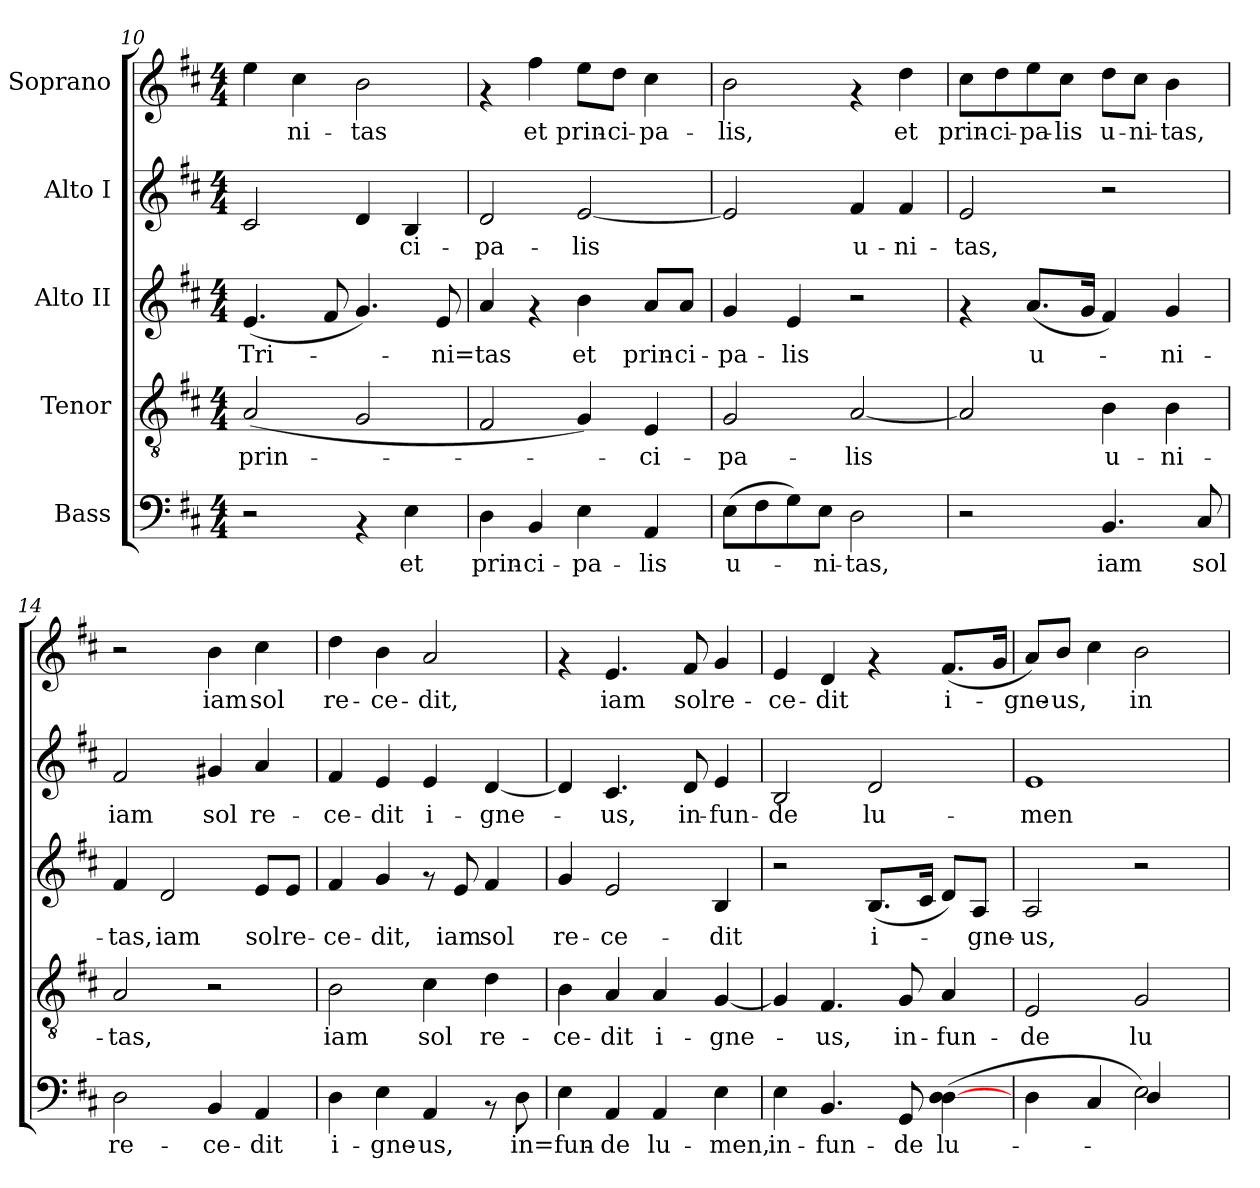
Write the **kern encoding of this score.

**kern	**text	**kern	**text	**kern	**text	**kern	**text	**kern	**text
*part5	*part5	*part4	*part4	*part3	*part3	*part2	*part2	*part1	*part1
*staff5	*staff5	*staff4	*staff4	*staff3	*staff3	*staff2	*staff2	*staff1	*staff1
*I"Bass	*	*I"Tenor	*	*I"Alto II	*	*I"Alto I	*	*I"Soprano	*
*clefF4	*	*clefGv2	*	*clefG2	*	*clefG2	*	*clefG2	*
*k[f#c#]	*	*k[f#c#]	*	*k[f#c#]	*	*k[f#c#]	*	*k[f#c#]	*
*D:	*	*D:	*	*D:	*	*D:	*	*D:	*
*M4/4	*	*M4/4	*	*M4/4	*	*M4/4	*	*M4/4	*
=10	=10	=10	=10	=10	=10	=10	=10	=10	=10
!	!	!	!LO:LY:b	!	!LO:LY:b	!	!	!	!
2r	.	(<2A/	prin-	(<4.e/	Tri-	2c#/	.	4ee\	.
!	!	!	!	!	!	!	!	!	!LO:LY:b
.	.	.	.	.	.	.	.	4cc#\	-ni-
.	.	.	.	8f#/	.	.	.	.	.
!	!	!	!	!	!	!	!	!	!LO:LY:b
4rAA	.	2G/	.	4.g/)	.	4d/	.	2b\	-tas
!	!LO:LY:b	!	!	!	!	!	!LO:LY:b	!	!
4E\	et	.	.	.	.	4B/	-ci-	.	.
!	!	!	!	!	!LO:LY:b	!	!	!	!
.	.	.	.	8e/	-ni=tas	.	.	.	.
=11	=11	=11	=11	=11	=11	=11	=11	=11	=11
!	!LO:LY:b	!	!	!	!	!	!LO:LY:b	!	!
4D\	prin-	2F#/	.	4a/	.	2d/	-pa-	4rf	.
!	!LO:LY:b	!	!	!	!	!	!	!	!LO:LY:b
4BB/	-ci-	.	.	4rf	.	.	.	4ff#\	et
!	!LO:LY:b	!	!	!	!LO:LY:b	!	!LO:LY:b	!	!LO:LY:b
4E\	-pa-	4G/)	.	4b\	et	[>2e/	-lis	8ee\L	prin-
!	!	!	!	!	!	!	!	!	!LO:LY:b
.	.	.	.	.	.	.	.	8dd\J	-ci-
!	!LO:LY:b	!	!LO:LY:b	!	!LO:LY:b	!	!	!	!LO:LY:b
4AA/	-lis	4E/	-ci-	8a/L	prin-	.	.	4cc#\	-pa-
!	!	!	!	!	!LO:LY:b	!	!	!	!
.	.	.	.	8a/J	-ci-	.	.	.	.
!!LO:PB:g=z
=12	=12	=12	=12	=12	=12	=12	=12	=12	=12
!	!LO:LY:b	!	!LO:LY:b	!	!LO:LY:b	!	!	!	!LO:LY:b
(>8E\L	u-	2G/	-pa-	4g/	-pa-	2e/]	.	2b\	-lis,
8F#\	.	.	.	.	.	.	.	.	.
!	!	!	!	!	!LO:LY:b	!	!	!	!
8G\)	.	.	.	4e/	-lis	.	.	.	.
!	!LO:LY:b	!	!	!	!	!	!	!	!
8E\J	-ni-	.	.	.	.	.	.	.	.
!	!LO:LY:b	!	!LO:LY:b	!	!	!	!LO:LY:b	!	!
2D\	-tas,	[<2A/	-lis	2r	.	4f#/	u-	4rf	.
!	!	!	!	!	!	!	!LO:LY:b	!	!LO:LY:b
.	.	.	.	.	.	4f#/	-ni-	4dd\	et
=13	=13	=13	=13	=13	=13	=13	=13	=13	=13
!	!	!	!	!	!	!	!LO:LY:b	!	!LO:LY:b
2r	.	2A/]	.	4rf	.	2e/	-tas,	8cc#\L	prin-
!	!	!	!	!	!	!	!	!	!LO:LY:b
.	.	.	.	.	.	.	.	8dd\	-ci-
!	!	!	!	!	!LO:LY:b	!	!	!	!LO:LY:b
.	.	.	.	(<8.a/L	u-	.	.	8ee\	-pa-
!	!	!	!	!	!	!	!	!	!LO:LY:b
.	.	.	.	.	.	.	.	8cc#\J	-lis
.	.	.	.	16g/Jk	.	.	.	.	.
!	!LO:LY:b	!	!LO:LY:b	!	!	!	!	!	!LO:LY:b
4.BB/	iam	4B\	u-	4f#/)	.	2r	.	8dd\L	u-
!	!	!	!	!	!	!	!	!	!LO:LY:b
.	.	.	.	.	.	.	.	8cc#\J	-ni-
!	!	!	!LO:LY:b	!	!LO:LY:b	!	!	!	!LO:LY:b
.	.	4B\	-ni-	4g/	-ni-	.	.	4b\	-tas,
!	!LO:LY:b	!	!	!	!	!	!	!	!
8C#/	sol	.	.	.	.	.	.	.	.
=14	=14	=14	=14	=14	=14	=14	=14	=14	=14
!	!LO:LY:b	!	!LO:LY:b	!	!LO:LY:b	!	!LO:LY:b	!	!
2D\	re-	2A/	-tas,	4f#/	-tas,	2f#/	iam	2r	.
!	!	!	!	!	!LO:LY:b	!	!	!	!
.	.	.	.	2d/	iam	.	.	.	.
!	!LO:LY:b	!	!	!	!	!	!LO:LY:b	!	!LO:LY:b
4BB/	-ce-	2r	.	.	.	4g#X/	sol	4b\	iam
!	!LO:LY:b	!	!	!	!LO:LY:b	!	!LO:LY:b	!	!LO:LY:b
4AA/	-dit	.	.	8e/L	sol	4a/	re-	4cc#\	sol
!	!	!	!	!	!LO:LY:b	!	!	!	!
.	.	.	.	8e/J	re-	.	.	.	.
=15	=15	=15	=15	=15	=15	=15	=15	=15	=15
!	!LO:LY:b	!	!LO:LY:b	!	!LO:LY:b	!	!LO:LY:b	!	!LO:LY:b
4D\	i-	2B\	iam	4f#/	-ce-	4f#/	-ce-	4dd\	re-
!	!LO:LY:b	!	!	!	!LO:LY:b	!	!LO:LY:b	!	!LO:LY:b
4E\	-gne-	.	.	4g/	-dit,	4e/	-dit	4b\	-ce-
!	!LO:LY:b	!	!LO:LY:b	!	!	!	!LO:LY:b	!	!LO:LY:b
4AA/	-us,	4c#\	sol	8rf	.	4e/	i-	2a/	-dit,
!	!	!	!	!	!LO:LY:b	!	!	!	!
.	.	.	.	8e/	iam	.	.	.	.
!	!	!	!LO:LY:b	!	!LO:LY:b	!	!LO:LY:b	!	!
8rAA	.	4d\	re-	4f#/	sol	[<4d/	-gne-	.	.
!	!LO:LY:b	!	!	!	!	!	!	!	!
8D\	in=fun-	.	.	.	.	.	.	.	.
=16	=16	=16	=16	=16	=16	=16	=16	=16	=16
!	!	!	!LO:LY:b	!	!LO:LY:b	!	!	!	!
4E\	.	4B\	-ce-	4g/	re-	4d/]	.	4rf	.
!	!LO:LY:b	!	!LO:LY:b	!	!LO:LY:b	!	!LO:LY:b	!	!LO:LY:b
4AA/	-de	4A/	-dit	2e/	-ce-	4.c#/	-us,	4.e/	iam
!	!LO:LY:b	!	!LO:LY:b	!	!	!	!	!	!
4AA/	lu-	4A/	i-	.	.	.	.	.	.
!	!	!	!	!	!	!	!LO:LY:b	!	!LO:LY:b
.	.	.	.	.	.	8d/	in-	8f#/	sol
!	!LO:LY:b	!	!LO:LY:b	!	!LO:LY:b	!	!LO:LY:b	!	!LO:LY:b
4E\	-men,	[<4G/	-gne-	4B/	-dit	4e/	-fun-	4g/	re-
!!LO:LB:g=z
=17	=17	=17	=17	=17	=17	=17	=17	=17	=17
!	!LO:LY:b	!	!	!	!	!	!LO:LY:b	!	!LO:LY:b
4E\	in-	4G/]	.	2r	.	2B/	-de	4e/	-ce-
!	!LO:LY:b	!	!LO:LY:b	!	!	!	!	!	!LO:LY:b
4.BB/	-fun-	4.F#/	-us,	.	.	.	.	4d/	-dit
!	!	!	!	!	!LO:LY:b	!	!LO:LY:b	!	!
.	.	.	.	(<8.B/L	i-	2d/	lu-	4rf	.
!	!LO:LY:b	!	!LO:LY:b	!	!	!	!	!	!
8GG/	-de	8G/	in-	.	.	.	.	.	.
.	.	.	.	16c#/Jk	.	.	.	.	.
!	!LO:LY:b	!	!LO:LY:b	!	!	!	!	!	!LO:LY:b
(>4D\ [>4D\	lu-	4A/	-fun-	8d/L)	.	.	.	(<8.f#/L	i-
!	!	!	!	!	!LO:LY:b	!	!	!	!
.	.	.	.	8A/J	-gne-	.	.	.	.
.	.	.	.	.	.	.	.	16g/Jk	.
=18	=18	=18	=18	=18	=18	=18	=18	=18	=18
*^	*	*	*	*	*	*	*	*	*
!	!	!	!	!LO:LY:b	!	!LO:LY:b	!	!LO:LY:b	!	!LO:LY:b
4D\	2ryy	.	2E/	-de	2A/	-us,-	1e	-men	8a/L)	-gne-
!	!	!	!	!	!	!	!	!	!	!LO:LY:b
.	.	.	.	.	.	.	.	.	8b/J	-us,
4C#/	.	.	.	.	.	.	.	.	4cc#\	.
!	!	!	!	!LO:LY:b	!	!	!	!	!	!LO:LY:b
2E\)	4D/	.	2G/	lu-	2r	.	.	.	2b\	in-
.	4ryy	.	.	.	.	.	.	.	.	.
*v	*v	*	*	*	*	*	*	*	*	*
=	=	=	=	=	=	=	=	=	=
*-	*-	*-	*-	*-	*-	*-	*-	*-	*-
